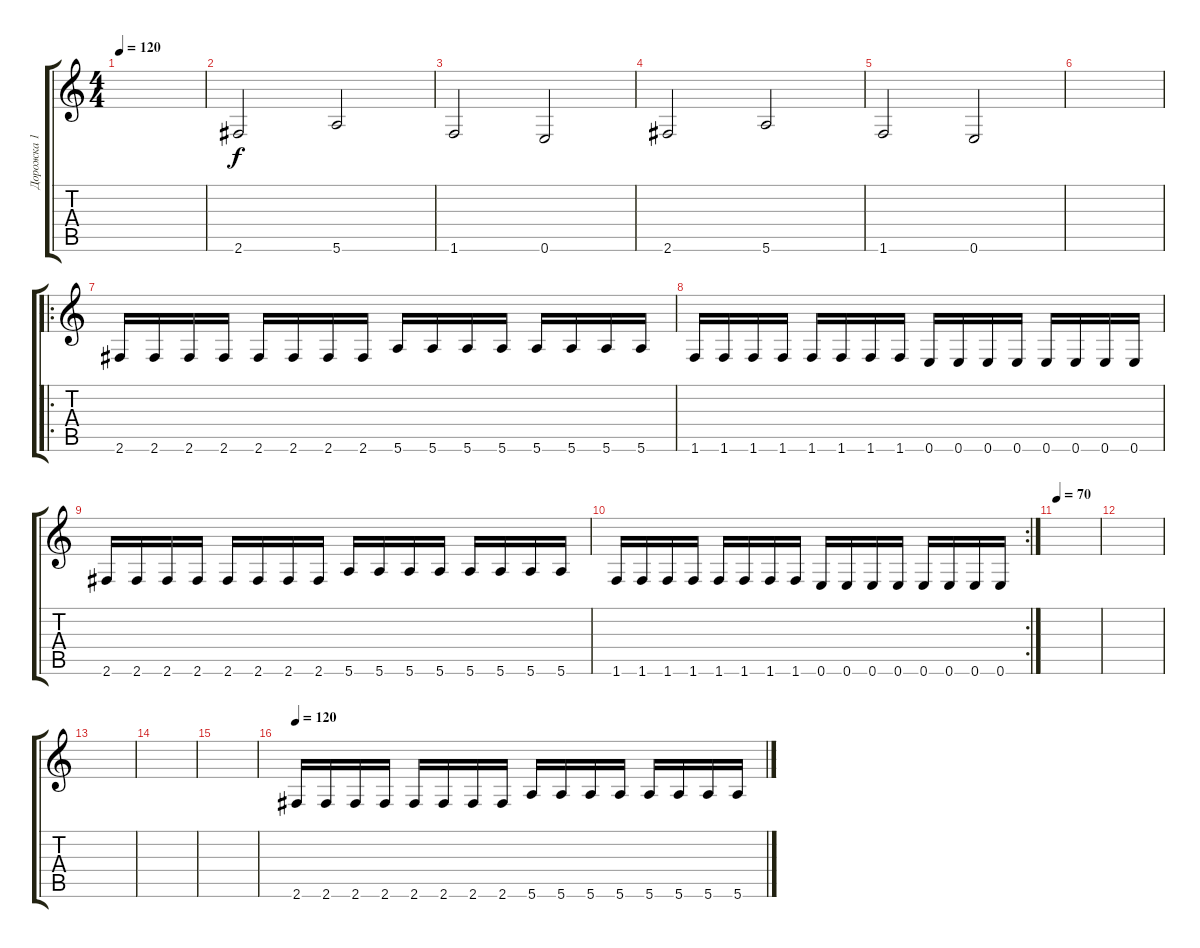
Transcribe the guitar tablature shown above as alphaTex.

\track ("Дорожка 1" "Дорожка 1") {instrument distortionguitar}
\staff {score tabs}
\tuning (E4 B3 G3 D3 A2 E2) {hide}
\ts (4 4)
\tempo 120
\clef g2
\ks c
|
2.6.2 5.6.2 |
1.6.2 0.6.2 |
2.6.2 5.6.2 |
1.6.2 0.6.2 |
|
\ro
2.6.16 2.6.16 2.6.16 2.6.16 2.6.16 2.6.16 2.6.16 2.6.16 5.6.16 5.6.16 5.6.16 5.6.16 5.6.16 5.6.16 5.6.16 5.6.16 |
1.6.16 1.6.16 1.6.16 1.6.16 1.6.16 1.6.16 1.6.16 1.6.16 0.6.16 0.6.16 0.6.16 0.6.16 0.6.16 0.6.16 0.6.16 0.6.16 |
2.6.16 2.6.16 2.6.16 2.6.16 2.6.16 2.6.16 2.6.16 2.6.16 5.6.16 5.6.16 5.6.16 5.6.16 5.6.16 5.6.16 5.6.16 5.6.16 |
\rc 2
1.6.16 1.6.16 1.6.16 1.6.16 1.6.16 1.6.16 1.6.16 1.6.16 0.6.16 0.6.16 0.6.16 0.6.16 0.6.16 0.6.16 0.6.16 0.6.16 |
\tempo 70
|
|
|
|
|
\tempo 120
2.6.16 2.6.16 2.6.16 2.6.16 2.6.16 2.6.16 2.6.16 2.6.16 5.6.16 5.6.16 5.6.16 5.6.16 5.6.16 5.6.16 5.6.16 5.6.16
